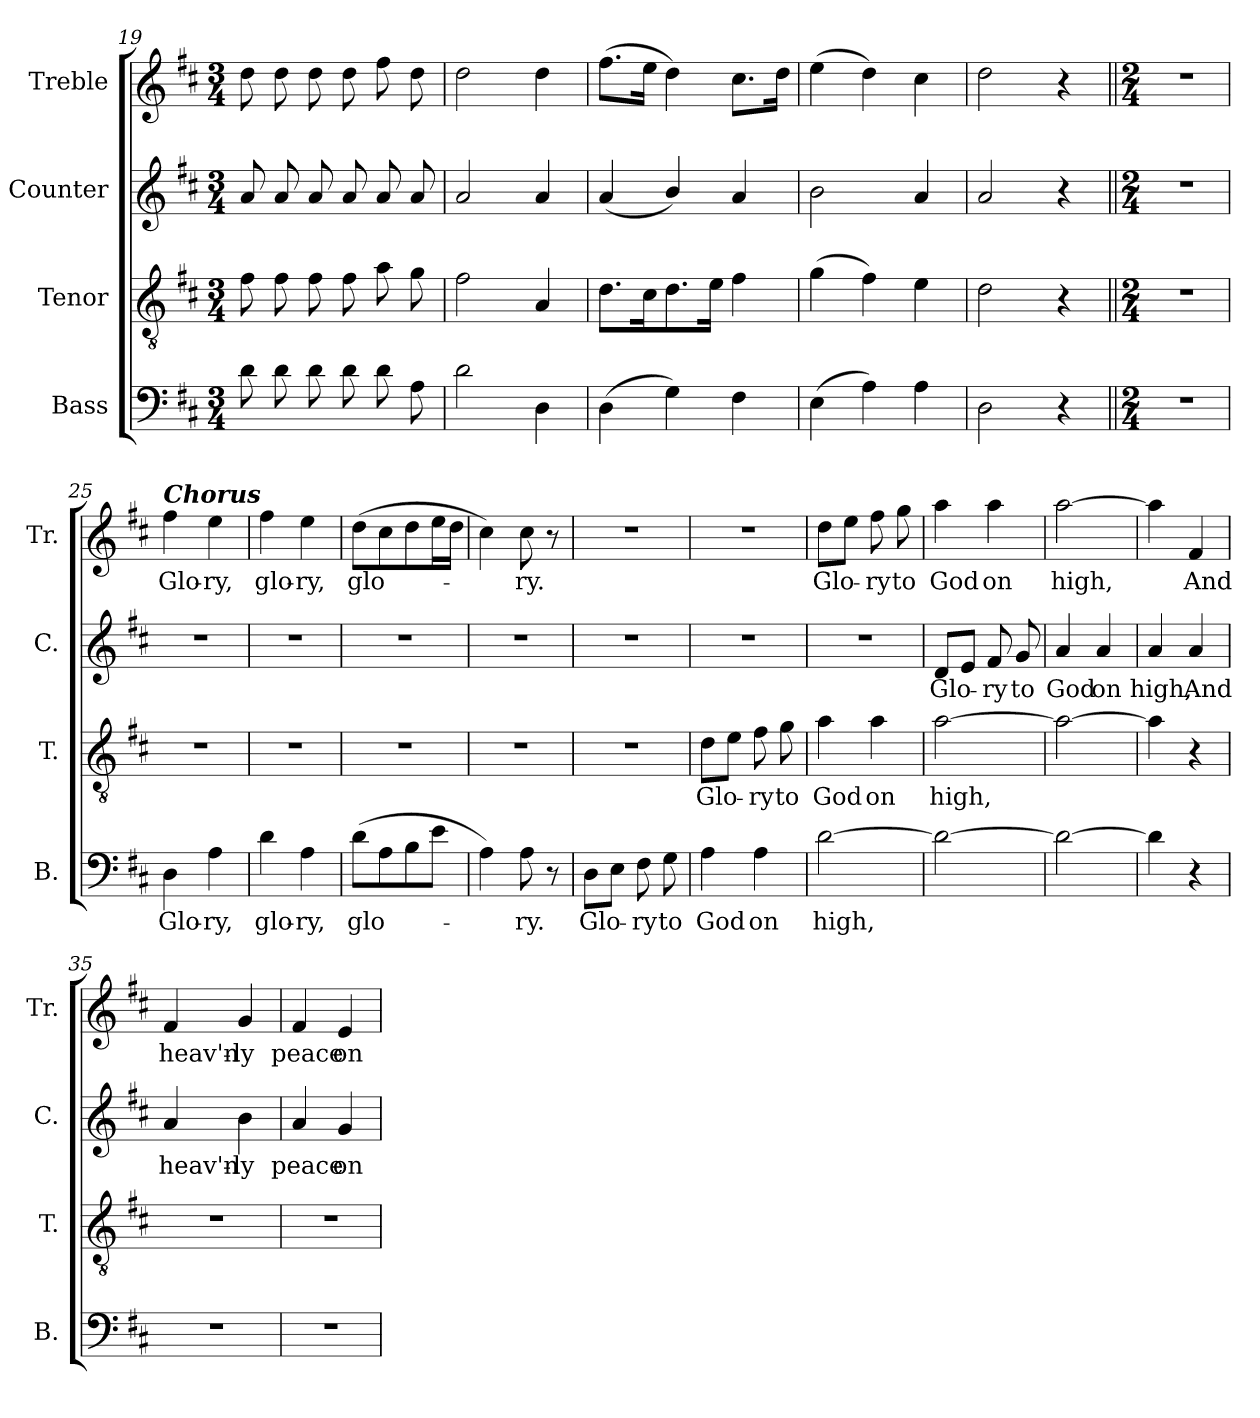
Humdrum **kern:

**kern	**text	**kern	**text	**kern	**text	**kern	**text
*part4	*part4	*part3	*part3	*part2	*part2	*part1	*part1
*staff4	*staff4	*staff3	*staff3	*staff2	*staff2	*staff1	*staff1
*I"Bass	*	*I"Tenor	*	*I"Counter	*	*I"Treble	*
*I'B.	*	*I'T.	*	*I'C.	*	*I'Tr.	*
*clefF4	*	*clefGv2	*	*clefG2	*	*clefG2	*
*k[f#c#]	*	*k[f#c#]	*	*k[f#c#]	*	*k[f#c#]	*
*M3/4	*	*M3/4	*	*M3/4	*	*M3/4	*
=19	=19	=19	=19	=19	=19	=19	=19
8d!\	.	8f#!\	.	8a!/	.	8dd!\	.
8d!\	.	8f#!\	.	8a!/	.	8dd!\	.
8d!\	.	8f#!\	.	8a!/	.	8dd!\	.
8d!\	.	8f#!\	.	8a!/	.	8dd!\	.
8d!\	.	8a!\	.	8a!/	.	8ff#!\	.
8A!\	.	8g!\	.	8a!/	.	8dd!\	.
=20	=20	=20	=20	=20	=20	=20	=20
2d!\	.	2f#!\	.	2a!/	.	2dd!\	.
4D!\	.	4A!/	.	4a!/	.	4dd!\	.
=21	=21	=21	=21	=21	=21	=21	=21
(>4D!\	.	8.d!\L	.	(<4a!/	.	(>8.ff#!\L	.
.	.	16c#!\K	.	.	.	16ee!\Jk	.
4G!\)	.	8.d!\	.	4b!/)	.	4dd!\)	.
.	.	16e!\Jk	.	.	.	.	.
4F#!\	.	4f#!\	.	4a!/	.	8.cc#!\L	.
.	.	.	.	.	.	16dd!\Jk	.
=22	=22	=22	=22	=22	=22	=22	=22
(>4E!\	.	(>4g!\	.	2b!\	.	(>4ee!\	.
4A!\)	.	4f#!\)	.	.	.	4dd!\)	.
4A!\	.	4e!\	.	4a!/	.	4cc#!\	.
=23	=23	=23	=23	=23	=23	=23	=23
2D!\	.	2d!\	.	2a!/	.	2dd!\	.
4r	.	4r	.	4r	.	4r	.
=24||	=24||	=24||	=24||	=24||	=24||	=24||	=24||
*M2/4	*	*M2/4	*	*M2/4	*	*M2/4	*
2r	.	2r	.	2r	.	2r	.
=25	=25	=25	=25	=25	=25	=25	=25
!	!	!	!	!	!	!LO:TX:a:Bi:t=Chorus	!
!	!LO:LY:b	!	!	!	!	!	!LO:LY:b
4D!\	Glo-	2r	.	2r	.	4ff#!\	Glo-
!	!LO:LY:b	!	!	!	!	!	!LO:LY:b
4A!\	-ry,	.	.	.	.	4ee!\	-ry,
=26	=26	=26	=26	=26	=26	=26	=26
!	!LO:LY:b	!	!	!	!	!	!LO:LY:b
4d!\	glo-	2r	.	2r	.	4ff#!\	glo-
!	!LO:LY:b	!	!	!	!	!	!LO:LY:b
4A!\	-ry,	.	.	.	.	4ee!\	-ry,
!!LO:PB:g=z
=27	=27	=27	=27	=27	=27	=27	=27
!	!LO:LY:b	!	!	!	!	!	!LO:LY:b
(>8d!\L	glo-	2r	.	2r	.	(>8dd!\L	glo-
8A!\	.	.	.	.	.	8cc#!\	.
8B!\	.	.	.	.	.	8dd!\	.
8e!\J	.	.	.	.	.	16ee!\L	.
.	.	.	.	.	.	16dd!\JJ	.
=28	=28	=28	=28	=28	=28	=28	=28
4A!\)	.	2r	.	2r	.	4cc#!\)	.
!	!LO:LY:b	!	!	!	!	!	!LO:LY:b
8A!\	-ry.	.	.	.	.	8cc#!\	ry.
8r	.	.	.	.	.	8r	.
=29	=29	=29	=29	=29	=29	=29	=29
!	!LO:LY:b	!	!	!	!	!	!
8D!\L	Glo-	2r	.	2r	.	2r	.
8E!\J	.	.	.	.	.	.	.
!	!LO:LY:b	!	!	!	!	!	!
8F#!\	-ry	.	.	.	.	.	.
!	!LO:LY:b	!	!	!	!	!	!
8G!\	to	.	.	.	.	.	.
=30	=30	=30	=30	=30	=30	=30	=30
!	!LO:LY:b	!	!LO:LY:b	!	!	!	!
4A!\	God	8d!\L	Glo-	2r	.	2r	.
.	.	8e!\J	.	.	.	.	.
!	!LO:LY:b	!	!LO:LY:b	!	!	!	!
4A!\	on	8f#!\	-ry	.	.	.	.
!	!	!	!LO:LY:b	!	!	!	!
.	.	8g!\	to	.	.	.	.
=31	=31	=31	=31	=31	=31	=31	=31
!	!LO:LY:b	!	!LO:LY:b	!	!	!	!LO:LY:b
[2d!\	high,	4a!\	God	2r	.	8dd!\L	Glo-
.	.	.	.	.	.	8ee!\J	.
!	!	!	!LO:LY:b	!	!	!	!LO:LY:b
.	.	4a!\	on	.	.	8ff#!\	-ry
!	!	!	!	!	!	!	!LO:LY:b
.	.	.	.	.	.	8gg!\	to
=32	=32	=32	=32	=32	=32	=32	=32
!	!	!	!LO:LY:b	!	!LO:LY:b	!	!LO:LY:b
2d!\_	.	[2a!\	high,	8d!/L	Glo-	4aa!\	God
.	.	.	.	8e!/J	.	.	.
!	!	!	!	!	!LO:LY:b	!	!LO:LY:b
.	.	.	.	8f#!/	-ry	4aa!\	on
!	!	!	!	!	!LO:LY:b	!	!
.	.	.	.	8g!/	to	.	.
=33	=33	=33	=33	=33	=33	=33	=33
!	!	!	!	!	!LO:LY:b	!	!LO:LY:b
2d!\_	.	2a!\_	.	4a!/	God	[2aa!\	high,
!	!	!	!	!	!LO:LY:b	!	!
.	.	.	.	4a!/	on	.	.
=34	=34	=34	=34	=34	=34	=34	=34
!	!	!	!	!	!LO:LY:b	!	!
4d!\]	.	4a!\]	.	4a!/	high,	4aa!\]	.
!	!	!	!	!	!LO:LY:b	!	!LO:LY:b
4r	.	4r	.	4a!/	And	4f#!/	And
=35	=35	=35	=35	=35	=35	=35	=35
!	!	!	!	!	!LO:LY:b	!	!LO:LY:b
2r	.	2r	.	4a!/	heav'n-	4f#!/	heav'n-
!	!	!	!	!	!LO:LY:b	!	!LO:LY:b
.	.	.	.	4b!\	-ly	4g!/	-ly
=36	=36	=36	=36	=36	=36	=36	=36
!	!	!	!	!	!LO:LY:b	!	!LO:LY:b
2r	.	2r	.	4a!/	peace	4f#!/	peace
!	!	!	!	!	!LO:LY:b	!	!LO:LY:b
.	.	.	.	4g!/	on	4e!/	on
=	=	=	=	=	=	=	=
*-	*-	*-	*-	*-	*-	*-	*-
